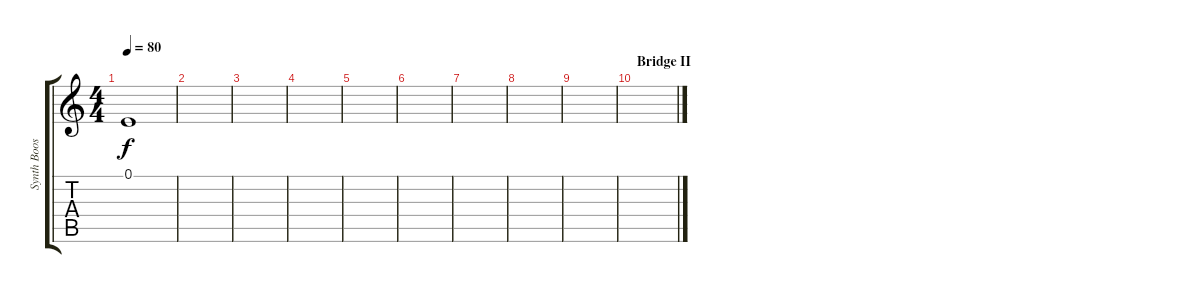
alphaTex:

\track ("Synth Boost" "Synth Boos") {instrument pad2warm}
\staff {score tabs}
\tuning (E4 B3 G3 D3 A2 E2) {hide}
\ts (4 4)
\tempo 80
\clef g2
\ks c
0.1.1{dy f} |
|
|
|
|
|
|
|
|
\section ("" "Bridge II")
